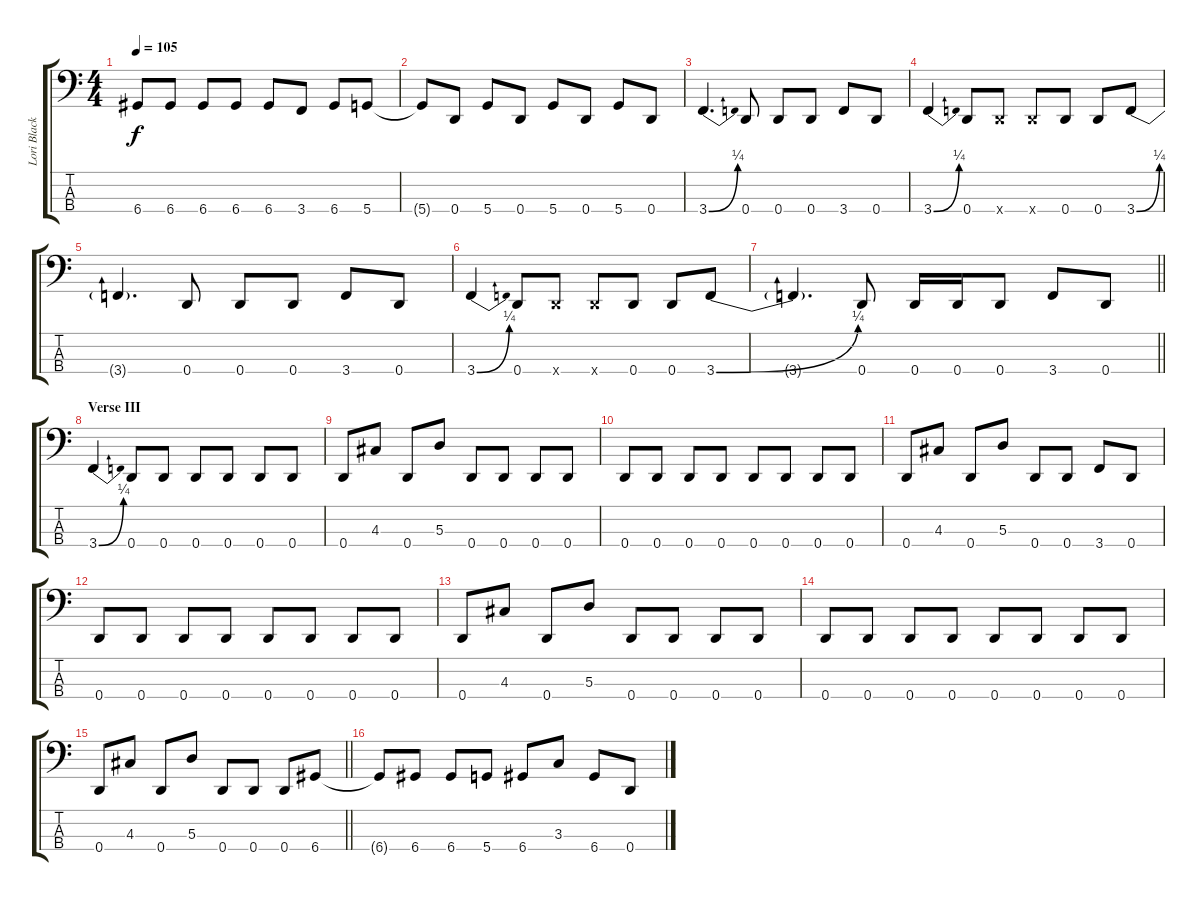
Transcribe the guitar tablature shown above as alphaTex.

\track ("Lori Black" "Lori Black") {instrument slapbass2}
\staff {score tabs}
\tuning (G2 D2 A1 D1) {hide}
\ts (4 4)
\tempo 105
\clef f4
\ks c
6.4{t}.8{dy f} 6.4.8 6.4.8 6.4.8 6.4.8 3.4.8 6.4.8 5.4.8 |
5.4{t}.8 0.4.8 5.4.8 0.4.8 5.4.8 0.4.8 5.4.8 0.4.8 |
3.4{be (bend 0 0 60 1)}.4{d} 0.4.8 0.4.8 0.4.8 3.4.8 0.4.8 |
3.4{be (bend 0 0 60 1)}.4 0.4.8 0.4{x}.8 0.4{x}.8 0.4.8 0.4.8 3.4{be (bend 0 0 60 1)}.8 |
3.4{t}.4{d} 0.4.8 0.4.8 0.4.8 3.4.8 0.4.8 |
3.4{be (bend 0 0 60 1)}.4 0.4.8 0.4{x}.8 0.4{x}.8 0.4.8 0.4.8 3.4{be (bend 0 0 60 1)}.8 |
\barLineRight lightlight
3.4{t}.4{d} 0.4.8 0.4.16 0.4.16 0.4.8 3.4.8 0.4.8 |
\section ("" "Verse III")
3.4{be (bend 0 0 60 1)}.4 0.4.8 0.4.8 0.4.8 0.4.8 0.4.8 0.4.8 |
0.4.8 4.3.8 0.4.8 5.3.8 0.4.8 0.4.8 0.4.8 0.4.8 |
0.4.8 0.4.8 0.4.8 0.4.8 0.4.8 0.4.8 0.4.8 0.4.8 |
0.4.8 4.3.8 0.4.8 5.3.8 0.4.8 0.4.8 3.4.8 0.4.8 |
0.4.8 0.4.8 0.4.8 0.4.8 0.4.8 0.4.8 0.4.8 0.4.8 |
0.4.8 4.3.8 0.4.8 5.3.8 0.4.8 0.4.8 0.4.8 0.4.8 |
0.4.8 0.4.8 0.4.8 0.4.8 0.4.8 0.4.8 0.4.8 0.4.8 |
\barLineRight lightlight
0.4.8 4.3.8 0.4.8 5.3.8 0.4.8 0.4.8 0.4.8 6.4.8 |
6.4{t}.8 6.4.8 6.4.8 5.4.8 6.4.8 3.3.8 6.4.8 0.4.8
